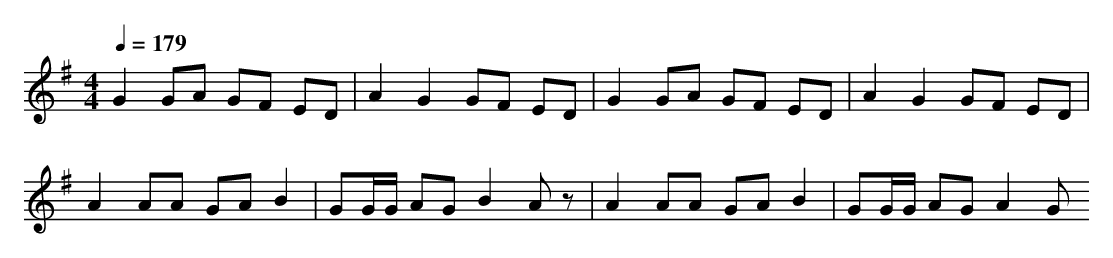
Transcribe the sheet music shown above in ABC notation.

X:1
T:
M: 4/4
L: 1/8
Q:1/4=179
K:G % 1 sharps
G2 GA GF ED|A2 G2 GF ED|G2 GA GF ED|A2 G2 GF ED|
A2 AA GA B2|GG/2G/2 AG B2 Az|A2 AA GA B2|GG/2G/2 AG A2 G
